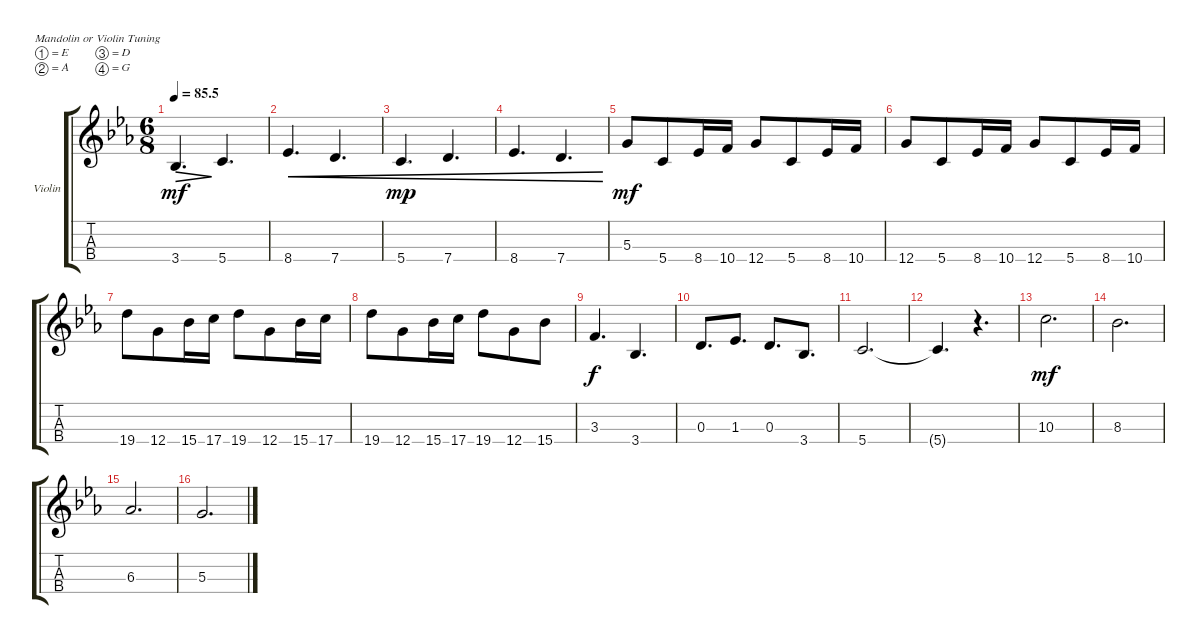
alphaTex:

\defaultSystemsLayout 4
\bracketExtendMode groupsimilarinstruments
\firstSystemTrackNameOrientation horizontal
\otherSystemsTrackNameOrientation horizontal
\track ("Violin 2" "Violin") {instrument violin}
\staff {score tabs}
\tuning (E5 A4 D4 G3)
\ts (6 8)
\tempo
85.5
\accidentals auto
\clef g2
\ottava regular
\simile none
\ks cminor
3.4.4{d dec dy mf} 5.4.4{d} |
8.4.4{d cre} 7.4.4{d cre} |
5.4.4{d cre dy mp} 7.4.4{d cre} |
8.4.4{d cre} 7.4.4{d cre} |
5.3.8{dy mf} 5.4.8 8.4.16 10.4.16 12.4.8 5.4.8 8.4.16 10.4.16 |
12.4.8 5.4.8 8.4.16 10.4.16 12.4.8 5.4.8 8.4.16 10.4.16 |
19.4.8 12.4.8 15.4.16 17.4.16 19.4.8 12.4.8 15.4.16 17.4.16 |
19.4.8 12.4.8 15.4.16 17.4.16 19.4.8 12.4.8 15.4.8 |
3.3.4{d dy f} 3.4.4{d} |
0.3.8{d} 1.3.8{d} 0.3.8{d} 3.4.8{d} |
5.4.2{d} |
5.4{t}.4{d} r.4{d} |
10.3.2{d dy mf} |
8.3.2{d} |
6.3.2{d} |
5.3.2{d}
